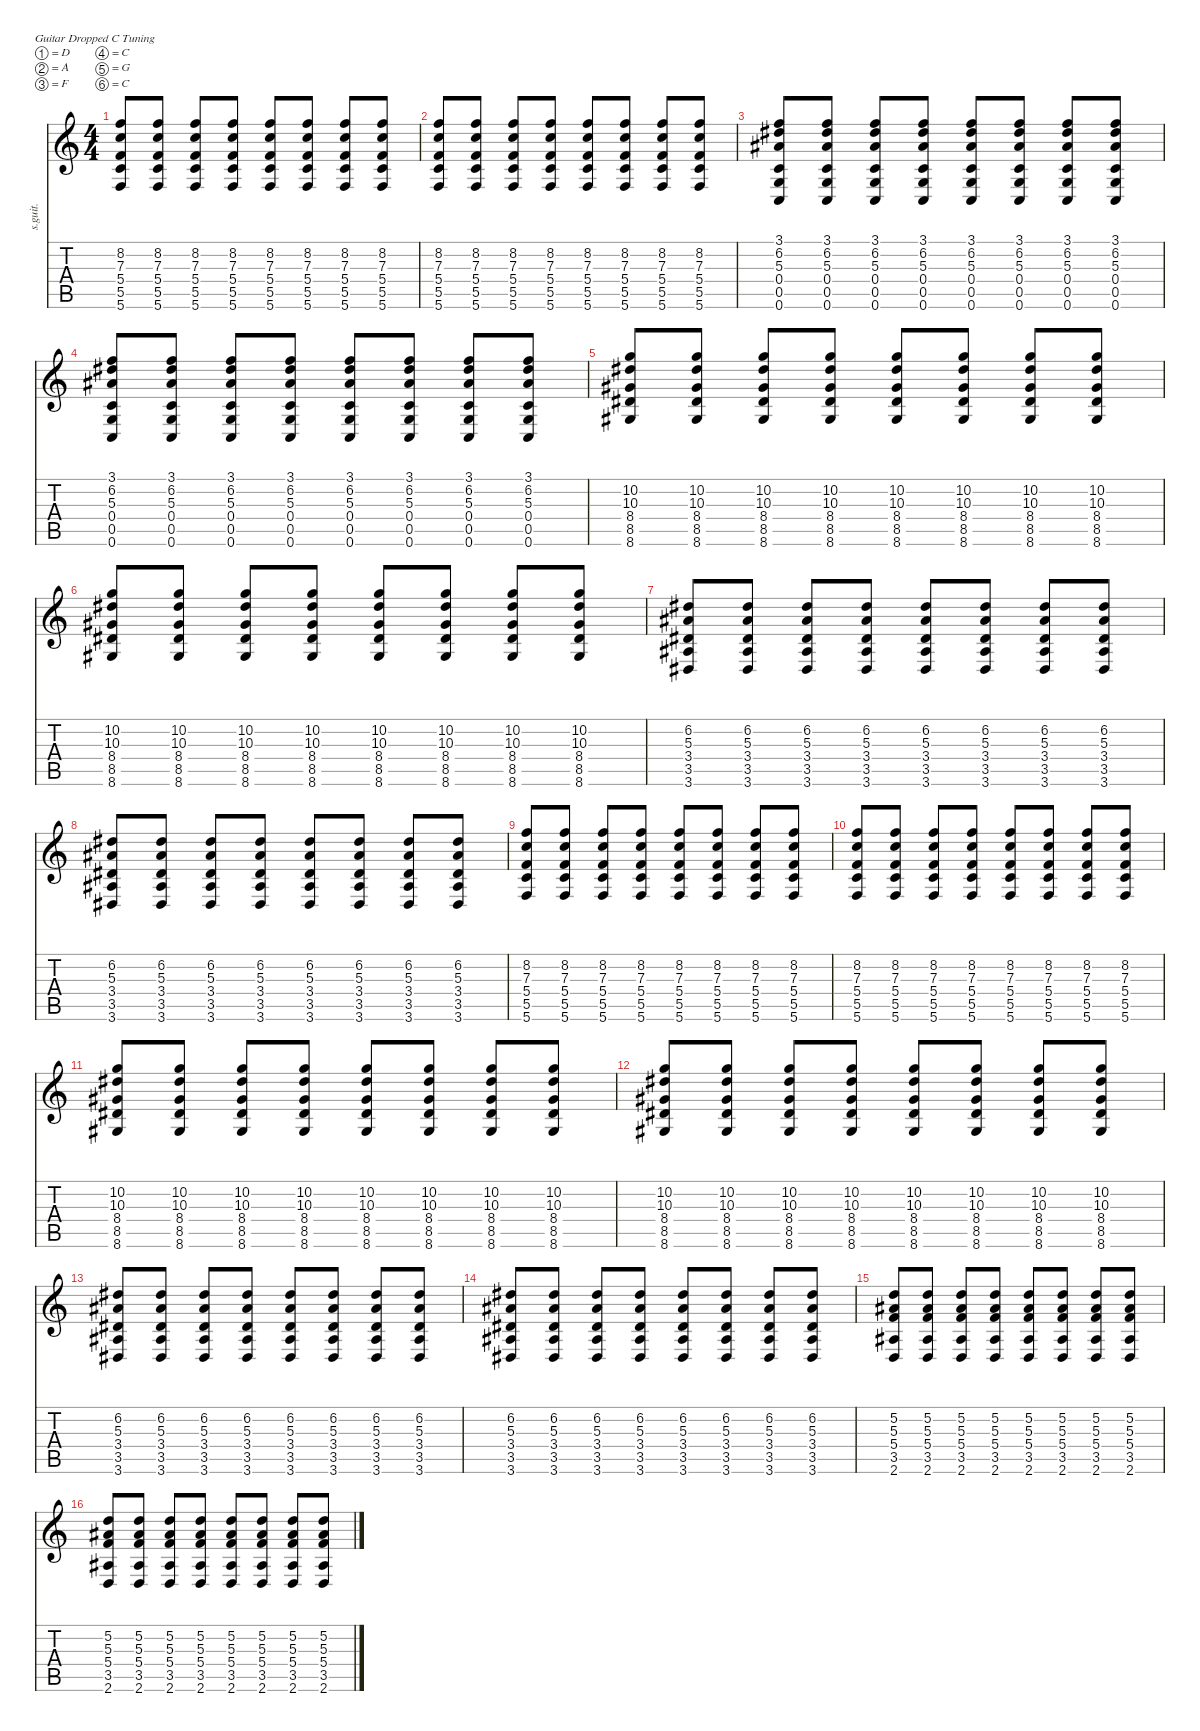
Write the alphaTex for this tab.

\defaultSystemsLayout 4
\hideDynamics
\bracketExtendMode nobrackets
\track ("Jake Bowen" "s.guit.") {instrument distortionguitar}
\staff {score tabs}
\tuning (D4 A3 F3 C3 G2 C2)
\ts (4 4)
\tempo (213 hide)
\clef g2
\ks c
(8.2 7.3 5.4 5.5 5.6).8{lyrics (0 "") lyrics (1 "") lyrics (2 "") lyrics (3 "") lyrics (4 "") dy mf} (8.2 7.3 5.4 5.5 5.6).8{lyrics (0 "") lyrics (1 "") lyrics (2 "") lyrics (3 "") lyrics (4 "")} (8.2 7.3 5.4 5.5 5.6).8{lyrics (0 "") lyrics (1 "") lyrics (2 "") lyrics (3 "") lyrics (4 "")} (8.2 7.3 5.4 5.5 5.6).8{lyrics (0 "") lyrics (1 "") lyrics (2 "") lyrics (3 "") lyrics (4 "")} (8.2 7.3 5.4 5.5 5.6).8{lyrics (0 "") lyrics (1 "") lyrics (2 "") lyrics (3 "") lyrics (4 "")} (8.2 7.3 5.4 5.5 5.6).8{lyrics (0 "") lyrics (1 "") lyrics (2 "") lyrics (3 "") lyrics (4 "")} (8.2 7.3 5.4 5.5 5.6).8{lyrics (0 "") lyrics (1 "") lyrics (2 "") lyrics (3 "") lyrics (4 "")} (8.2 7.3 5.4 5.5 5.6).8{lyrics (0 "") lyrics (1 "") lyrics (2 "") lyrics (3 "") lyrics (4 "")} |
(8.2 7.3 5.4 5.5 5.6).8{lyrics (0 "") lyrics (1 "") lyrics (2 "") lyrics (3 "") lyrics (4 "")} (8.2 7.3 5.4 5.5 5.6).8{lyrics (0 "") lyrics (1 "") lyrics (2 "") lyrics (3 "") lyrics (4 "")} (8.2 7.3 5.4 5.5 5.6).8{lyrics (0 "") lyrics (1 "") lyrics (2 "") lyrics (3 "") lyrics (4 "")} (8.2 7.3 5.4 5.5 5.6).8{lyrics (0 "") lyrics (1 "") lyrics (2 "") lyrics (3 "") lyrics (4 "")} (8.2 7.3 5.4 5.5 5.6).8{lyrics (0 "") lyrics (1 "") lyrics (2 "") lyrics (3 "") lyrics (4 "")} (8.2 7.3 5.4 5.5 5.6).8{lyrics (0 "") lyrics (1 "") lyrics (2 "") lyrics (3 "") lyrics (4 "")} (8.2 7.3 5.4 5.5 5.6).8{lyrics (0 "") lyrics (1 "") lyrics (2 "") lyrics (3 "") lyrics (4 "")} (8.2 7.3 5.4 5.5 5.6).8{lyrics (0 "") lyrics (1 "") lyrics (2 "") lyrics (3 "") lyrics (4 "")} |
(3.1 6.2{acc #} 5.3{acc #} 0.4 0.5 0.6).8{lyrics (0 "") lyrics (1 "") lyrics (2 "") lyrics (3 "") lyrics (4 "")} (3.1 6.2{acc #} 5.3{acc #} 0.4 0.5 0.6).8{lyrics (0 "") lyrics (1 "") lyrics (2 "") lyrics (3 "") lyrics (4 "")} (3.1 6.2{acc #} 5.3{acc #} 0.4 0.5 0.6).8{lyrics (0 "") lyrics (1 "") lyrics (2 "") lyrics (3 "") lyrics (4 "")} (3.1 6.2{acc #} 5.3{acc #} 0.4 0.5 0.6).8{lyrics (0 "") lyrics (1 "") lyrics (2 "") lyrics (3 "") lyrics (4 "")} (3.1 6.2{acc #} 5.3{acc #} 0.4 0.5 0.6).8{lyrics (0 "") lyrics (1 "") lyrics (2 "") lyrics (3 "") lyrics (4 "")} (3.1 6.2{acc #} 5.3{acc #} 0.4 0.5 0.6).8{lyrics (0 "") lyrics (1 "") lyrics (2 "") lyrics (3 "") lyrics (4 "")} (3.1 6.2{acc #} 5.3{acc #} 0.4 0.5 0.6).8{lyrics (0 "") lyrics (1 "") lyrics (2 "") lyrics (3 "") lyrics (4 "")} (3.1 6.2{acc #} 5.3{acc #} 0.4 0.5 0.6).8{lyrics (0 "") lyrics (1 "") lyrics (2 "") lyrics (3 "") lyrics (4 "")} |
(3.1 6.2{acc #} 5.3{acc #} 0.4 0.5 0.6).8{lyrics (0 "") lyrics (1 "") lyrics (2 "") lyrics (3 "") lyrics (4 "")} (3.1 6.2{acc #} 5.3{acc #} 0.4 0.5 0.6).8{lyrics (0 "") lyrics (1 "") lyrics (2 "") lyrics (3 "") lyrics (4 "")} (3.1 6.2{acc #} 5.3{acc #} 0.4 0.5 0.6).8{lyrics (0 "") lyrics (1 "") lyrics (2 "") lyrics (3 "") lyrics (4 "")} (3.1 6.2{acc #} 5.3{acc #} 0.4 0.5 0.6).8{lyrics (0 "") lyrics (1 "") lyrics (2 "") lyrics (3 "") lyrics (4 "")} (3.1 6.2{acc #} 5.3{acc #} 0.4 0.5 0.6).8{lyrics (0 "") lyrics (1 "") lyrics (2 "") lyrics (3 "") lyrics (4 "")} (3.1 6.2{acc #} 5.3{acc #} 0.4 0.5 0.6).8{lyrics (0 "") lyrics (1 "") lyrics (2 "") lyrics (3 "") lyrics (4 "")} (3.1 6.2{acc #} 5.3{acc #} 0.4 0.5 0.6).8{lyrics (0 "") lyrics (1 "") lyrics (2 "") lyrics (3 "") lyrics (4 "")} (3.1 6.2{acc #} 5.3{acc #} 0.4 0.5 0.6).8{lyrics (0 "") lyrics (1 "") lyrics (2 "") lyrics (3 "") lyrics (4 "")} |
(10.2 10.3{acc #} 8.4{acc #} 8.5{acc #} 8.6{acc #}).8{lyrics (0 "") lyrics (1 "") lyrics (2 "") lyrics (3 "") lyrics (4 "")} (10.2 10.3{acc #} 8.4{acc #} 8.5{acc #} 8.6{acc #}).8{lyrics (0 "") lyrics (1 "") lyrics (2 "") lyrics (3 "") lyrics (4 "")} (10.2 10.3{acc #} 8.4{acc #} 8.5{acc #} 8.6{acc #}).8{lyrics (0 "") lyrics (1 "") lyrics (2 "") lyrics (3 "") lyrics (4 "")} (10.2 10.3{acc #} 8.4{acc #} 8.5{acc #} 8.6{acc #}).8{lyrics (0 "") lyrics (1 "") lyrics (2 "") lyrics (3 "") lyrics (4 "")} (10.2 10.3{acc #} 8.4{acc #} 8.5{acc #} 8.6{acc #}).8{lyrics (0 "") lyrics (1 "") lyrics (2 "") lyrics (3 "") lyrics (4 "")} (10.2 10.3{acc #} 8.4{acc #} 8.5{acc #} 8.6{acc #}).8{lyrics (0 "") lyrics (1 "") lyrics (2 "") lyrics (3 "") lyrics (4 "")} (10.2 10.3{acc #} 8.4{acc #} 8.5{acc #} 8.6{acc #}).8{lyrics (0 "") lyrics (1 "") lyrics (2 "") lyrics (3 "") lyrics (4 "")} (10.2 10.3{acc #} 8.4{acc #} 8.5{acc #} 8.6{acc #}).8{lyrics (0 "") lyrics (1 "") lyrics (2 "") lyrics (3 "") lyrics (4 "")} |
(10.2 10.3{acc #} 8.4{acc #} 8.5{acc #} 8.6{acc #}).8{lyrics (0 "") lyrics (1 "") lyrics (2 "") lyrics (3 "") lyrics (4 "")} (10.2 10.3{acc #} 8.4{acc #} 8.5{acc #} 8.6{acc #}).8{lyrics (0 "") lyrics (1 "") lyrics (2 "") lyrics (3 "") lyrics (4 "")} (10.2 10.3{acc #} 8.4{acc #} 8.5{acc #} 8.6{acc #}).8{lyrics (0 "") lyrics (1 "") lyrics (2 "") lyrics (3 "") lyrics (4 "")} (10.2 10.3{acc #} 8.4{acc #} 8.5{acc #} 8.6{acc #}).8{lyrics (0 "") lyrics (1 "") lyrics (2 "") lyrics (3 "") lyrics (4 "")} (10.2 10.3{acc #} 8.4{acc #} 8.5{acc #} 8.6{acc #}).8{lyrics (0 "") lyrics (1 "") lyrics (2 "") lyrics (3 "") lyrics (4 "")} (10.2 10.3{acc #} 8.4{acc #} 8.5{acc #} 8.6{acc #}).8{lyrics (0 "") lyrics (1 "") lyrics (2 "") lyrics (3 "") lyrics (4 "")} (10.2 10.3{acc #} 8.4{acc #} 8.5{acc #} 8.6{acc #}).8{lyrics (0 "") lyrics (1 "") lyrics (2 "") lyrics (3 "") lyrics (4 "")} (10.2 10.3{acc #} 8.4{acc #} 8.5{acc #} 8.6{acc #}).8{lyrics (0 "") lyrics (1 "") lyrics (2 "") lyrics (3 "") lyrics (4 "")} |
(6.2{acc #} 5.3{acc #} 3.4{acc #} 3.5{acc #} 3.6{acc #}).8{lyrics (0 "") lyrics (1 "") lyrics (2 "") lyrics (3 "") lyrics (4 "")} (6.2{acc #} 5.3{acc #} 3.4{acc #} 3.5{acc #} 3.6{acc #}).8{lyrics (0 "") lyrics (1 "") lyrics (2 "") lyrics (3 "") lyrics (4 "")} (6.2{acc #} 5.3{acc #} 3.4{acc #} 3.5{acc #} 3.6{acc #}).8{lyrics (0 "") lyrics (1 "") lyrics (2 "") lyrics (3 "") lyrics (4 "")} (6.2{acc #} 5.3{acc #} 3.4{acc #} 3.5{acc #} 3.6{acc #}).8{lyrics (0 "") lyrics (1 "") lyrics (2 "") lyrics (3 "") lyrics (4 "")} (6.2{acc #} 5.3{acc #} 3.4{acc #} 3.5{acc #} 3.6{acc #}).8{lyrics (0 "") lyrics (1 "") lyrics (2 "") lyrics (3 "") lyrics (4 "")} (6.2{acc #} 5.3{acc #} 3.4{acc #} 3.5{acc #} 3.6{acc #}).8{lyrics (0 "") lyrics (1 "") lyrics (2 "") lyrics (3 "") lyrics (4 "")} (6.2{acc #} 5.3{acc #} 3.4{acc #} 3.5{acc #} 3.6{acc #}).8{lyrics (0 "") lyrics (1 "") lyrics (2 "") lyrics (3 "") lyrics (4 "")} (6.2{acc #} 5.3{acc #} 3.4{acc #} 3.5{acc #} 3.6{acc #}).8{lyrics (0 "") lyrics (1 "") lyrics (2 "") lyrics (3 "") lyrics (4 "")} |
(6.2{acc #} 5.3{acc #} 3.4{acc #} 3.5{acc #} 3.6{acc #}).8{lyrics (0 "") lyrics (1 "") lyrics (2 "") lyrics (3 "") lyrics (4 "")} (6.2{acc #} 5.3{acc #} 3.4{acc #} 3.5{acc #} 3.6{acc #}).8{lyrics (0 "") lyrics (1 "") lyrics (2 "") lyrics (3 "") lyrics (4 "")} (6.2{acc #} 5.3{acc #} 3.4{acc #} 3.5{acc #} 3.6{acc #}).8{lyrics (0 "") lyrics (1 "") lyrics (2 "") lyrics (3 "") lyrics (4 "")} (6.2{acc #} 5.3{acc #} 3.4{acc #} 3.5{acc #} 3.6{acc #}).8{lyrics (0 "") lyrics (1 "") lyrics (2 "") lyrics (3 "") lyrics (4 "")} (6.2{acc #} 5.3{acc #} 3.4{acc #} 3.5{acc #} 3.6{acc #}).8{lyrics (0 "") lyrics (1 "") lyrics (2 "") lyrics (3 "") lyrics (4 "")} (6.2{acc #} 5.3{acc #} 3.4{acc #} 3.5{acc #} 3.6{acc #}).8{lyrics (0 "") lyrics (1 "") lyrics (2 "") lyrics (3 "") lyrics (4 "")} (6.2{acc #} 5.3{acc #} 3.4{acc #} 3.5{acc #} 3.6{acc #}).8{lyrics (0 "") lyrics (1 "") lyrics (2 "") lyrics (3 "") lyrics (4 "")} (6.2{acc #} 5.3{acc #} 3.4{acc #} 3.5{acc #} 3.6{acc #}).8{lyrics (0 "") lyrics (1 "") lyrics (2 "") lyrics (3 "") lyrics (4 "")} |
(8.2 7.3 5.4 5.5 5.6).8{lyrics (0 "") lyrics (1 "") lyrics (2 "") lyrics (3 "") lyrics (4 "")} (8.2 7.3 5.4 5.5 5.6).8{lyrics (0 "") lyrics (1 "") lyrics (2 "") lyrics (3 "") lyrics (4 "")} (8.2 7.3 5.4 5.5 5.6).8{lyrics (0 "") lyrics (1 "") lyrics (2 "") lyrics (3 "") lyrics (4 "")} (8.2 7.3 5.4 5.5 5.6).8{lyrics (0 "") lyrics (1 "") lyrics (2 "") lyrics (3 "") lyrics (4 "")} (8.2 7.3 5.4 5.5 5.6).8{lyrics (0 "") lyrics (1 "") lyrics (2 "") lyrics (3 "") lyrics (4 "")} (8.2 7.3 5.4 5.5 5.6).8{lyrics (0 "") lyrics (1 "") lyrics (2 "") lyrics (3 "") lyrics (4 "")} (8.2 7.3 5.4 5.5 5.6).8{lyrics (0 "") lyrics (1 "") lyrics (2 "") lyrics (3 "") lyrics (4 "")} (8.2 7.3 5.4 5.5 5.6).8{lyrics (0 "") lyrics (1 "") lyrics (2 "") lyrics (3 "") lyrics (4 "")} |
(8.2 7.3 5.4 5.5 5.6).8{lyrics (0 "") lyrics (1 "") lyrics (2 "") lyrics (3 "") lyrics (4 "")} (8.2 7.3 5.4 5.5 5.6).8{lyrics (0 "") lyrics (1 "") lyrics (2 "") lyrics (3 "") lyrics (4 "")} (8.2 7.3 5.4 5.5 5.6).8{lyrics (0 "") lyrics (1 "") lyrics (2 "") lyrics (3 "") lyrics (4 "")} (8.2 7.3 5.4 5.5 5.6).8{lyrics (0 "") lyrics (1 "") lyrics (2 "") lyrics (3 "") lyrics (4 "")} (8.2 7.3 5.4 5.5 5.6).8{lyrics (0 "") lyrics (1 "") lyrics (2 "") lyrics (3 "") lyrics (4 "")} (8.2 7.3 5.4 5.5 5.6).8{lyrics (0 "") lyrics (1 "") lyrics (2 "") lyrics (3 "") lyrics (4 "")} (8.2 7.3 5.4 5.5 5.6).8{lyrics (0 "") lyrics (1 "") lyrics (2 "") lyrics (3 "") lyrics (4 "")} (8.2 7.3 5.4 5.5 5.6).8{lyrics (0 "") lyrics (1 "") lyrics (2 "") lyrics (3 "") lyrics (4 "")} |
(10.2 10.3{acc #} 8.4{acc #} 8.5{acc #} 8.6{acc #}).8{lyrics (0 "") lyrics (1 "") lyrics (2 "") lyrics (3 "") lyrics (4 "")} (10.2 10.3{acc #} 8.4{acc #} 8.5{acc #} 8.6{acc #}).8{lyrics (0 "") lyrics (1 "") lyrics (2 "") lyrics (3 "") lyrics (4 "")} (10.2 10.3{acc #} 8.4{acc #} 8.5{acc #} 8.6{acc #}).8{lyrics (0 "") lyrics (1 "") lyrics (2 "") lyrics (3 "") lyrics (4 "")} (10.2 10.3{acc #} 8.4{acc #} 8.5{acc #} 8.6{acc #}).8{lyrics (0 "") lyrics (1 "") lyrics (2 "") lyrics (3 "") lyrics (4 "")} (10.2 10.3{acc #} 8.4{acc #} 8.5{acc #} 8.6{acc #}).8{lyrics (0 "") lyrics (1 "") lyrics (2 "") lyrics (3 "") lyrics (4 "")} (10.2 10.3{acc #} 8.4{acc #} 8.5{acc #} 8.6{acc #}).8{lyrics (0 "") lyrics (1 "") lyrics (2 "") lyrics (3 "") lyrics (4 "")} (10.2 10.3{acc #} 8.4{acc #} 8.5{acc #} 8.6{acc #}).8{lyrics (0 "") lyrics (1 "") lyrics (2 "") lyrics (3 "") lyrics (4 "")} (10.2 10.3{acc #} 8.4{acc #} 8.5{acc #} 8.6{acc #}).8{lyrics (0 "") lyrics (1 "") lyrics (2 "") lyrics (3 "") lyrics (4 "")} |
(10.2 10.3{acc #} 8.4{acc #} 8.5{acc #} 8.6{acc #}).8{lyrics (0 "") lyrics (1 "") lyrics (2 "") lyrics (3 "") lyrics (4 "")} (10.2 10.3{acc #} 8.4{acc #} 8.5{acc #} 8.6{acc #}).8{lyrics (0 "") lyrics (1 "") lyrics (2 "") lyrics (3 "") lyrics (4 "")} (10.2 10.3{acc #} 8.4{acc #} 8.5{acc #} 8.6{acc #}).8{lyrics (0 "") lyrics (1 "") lyrics (2 "") lyrics (3 "") lyrics (4 "")} (10.2 10.3{acc #} 8.4{acc #} 8.5{acc #} 8.6{acc #}).8{lyrics (0 "") lyrics (1 "") lyrics (2 "") lyrics (3 "") lyrics (4 "")} (10.2 10.3{acc #} 8.4{acc #} 8.5{acc #} 8.6{acc #}).8{lyrics (0 "") lyrics (1 "") lyrics (2 "") lyrics (3 "") lyrics (4 "")} (10.2 10.3{acc #} 8.4{acc #} 8.5{acc #} 8.6{acc #}).8{lyrics (0 "") lyrics (1 "") lyrics (2 "") lyrics (3 "") lyrics (4 "")} (10.2 10.3{acc #} 8.4{acc #} 8.5{acc #} 8.6{acc #}).8{lyrics (0 "") lyrics (1 "") lyrics (2 "") lyrics (3 "") lyrics (4 "")} (10.2 10.3{acc #} 8.4{acc #} 8.5{acc #} 8.6{acc #}).8{lyrics (0 "") lyrics (1 "") lyrics (2 "") lyrics (3 "") lyrics (4 "")} |
(6.2{acc #} 5.3{acc #} 3.4{acc #} 3.5{acc #} 3.6{acc #}).8{lyrics (0 "") lyrics (1 "") lyrics (2 "") lyrics (3 "") lyrics (4 "")} (6.2{acc #} 5.3{acc #} 3.4{acc #} 3.5{acc #} 3.6{acc #}).8{lyrics (0 "") lyrics (1 "") lyrics (2 "") lyrics (3 "") lyrics (4 "")} (6.2{acc #} 5.3{acc #} 3.4{acc #} 3.5{acc #} 3.6{acc #}).8{lyrics (0 "") lyrics (1 "") lyrics (2 "") lyrics (3 "") lyrics (4 "")} (6.2{acc #} 5.3{acc #} 3.4{acc #} 3.5{acc #} 3.6{acc #}).8{lyrics (0 "") lyrics (1 "") lyrics (2 "") lyrics (3 "") lyrics (4 "")} (6.2{acc #} 5.3{acc #} 3.4{acc #} 3.5{acc #} 3.6{acc #}).8{lyrics (0 "") lyrics (1 "") lyrics (2 "") lyrics (3 "") lyrics (4 "")} (6.2{acc #} 5.3{acc #} 3.4{acc #} 3.5{acc #} 3.6{acc #}).8{lyrics (0 "") lyrics (1 "") lyrics (2 "") lyrics (3 "") lyrics (4 "")} (6.2{acc #} 5.3{acc #} 3.4{acc #} 3.5{acc #} 3.6{acc #}).8{lyrics (0 "") lyrics (1 "") lyrics (2 "") lyrics (3 "") lyrics (4 "")} (6.2{acc #} 5.3{acc #} 3.4{acc #} 3.5{acc #} 3.6{acc #}).8{lyrics (0 "") lyrics (1 "") lyrics (2 "") lyrics (3 "") lyrics (4 "")} |
(6.2{acc #} 5.3{acc #} 3.4{acc #} 3.5{acc #} 3.6{acc #}).8{lyrics (0 "") lyrics (1 "") lyrics (2 "") lyrics (3 "") lyrics (4 "")} (6.2{acc #} 5.3{acc #} 3.4{acc #} 3.5{acc #} 3.6{acc #}).8{lyrics (0 "") lyrics (1 "") lyrics (2 "") lyrics (3 "") lyrics (4 "")} (6.2{acc #} 5.3{acc #} 3.4{acc #} 3.5{acc #} 3.6{acc #}).8{lyrics (0 "") lyrics (1 "") lyrics (2 "") lyrics (3 "") lyrics (4 "")} (6.2{acc #} 5.3{acc #} 3.4{acc #} 3.5{acc #} 3.6{acc #}).8{lyrics (0 "") lyrics (1 "") lyrics (2 "") lyrics (3 "") lyrics (4 "")} (6.2{acc #} 5.3{acc #} 3.4{acc #} 3.5{acc #} 3.6{acc #}).8{lyrics (0 "") lyrics (1 "") lyrics (2 "") lyrics (3 "") lyrics (4 "")} (6.2{acc #} 5.3{acc #} 3.4{acc #} 3.5{acc #} 3.6{acc #}).8{lyrics (0 "") lyrics (1 "") lyrics (2 "") lyrics (3 "") lyrics (4 "")} (6.2{acc #} 5.3{acc #} 3.4{acc #} 3.5{acc #} 3.6{acc #}).8{lyrics (0 "") lyrics (1 "") lyrics (2 "") lyrics (3 "") lyrics (4 "")} (6.2{acc #} 5.3{acc #} 3.4{acc #} 3.5{acc #} 3.6{acc #}).8{lyrics (0 "") lyrics (1 "") lyrics (2 "") lyrics (3 "") lyrics (4 "")} |
(5.2 5.3{acc #} 5.4 3.5{acc #} 2.6).8{lyrics (0 "") lyrics (1 "") lyrics (2 "") lyrics (3 "") lyrics (4 "")} (5.2 5.3{acc #} 5.4 3.5{acc #} 2.6).8{lyrics (0 "") lyrics (1 "") lyrics (2 "") lyrics (3 "") lyrics (4 "")} (5.2 5.3{acc #} 5.4 3.5{acc #} 2.6).8{lyrics (0 "") lyrics (1 "") lyrics (2 "") lyrics (3 "") lyrics (4 "")} (5.2 5.3{acc #} 5.4 3.5{acc #} 2.6).8{lyrics (0 "") lyrics (1 "") lyrics (2 "") lyrics (3 "") lyrics (4 "")} (5.2 5.3{acc #} 5.4 3.5{acc #} 2.6).8{lyrics (0 "") lyrics (1 "") lyrics (2 "") lyrics (3 "") lyrics (4 "")} (5.2 5.3{acc #} 5.4 3.5{acc #} 2.6).8{lyrics (0 "") lyrics (1 "") lyrics (2 "") lyrics (3 "") lyrics (4 "")} (5.2 5.3{acc #} 5.4 3.5{acc #} 2.6).8{lyrics (0 "") lyrics (1 "") lyrics (2 "") lyrics (3 "") lyrics (4 "")} (5.2 5.3{acc #} 5.4 3.5{acc #} 2.6).8{lyrics (0 "") lyrics (1 "") lyrics (2 "") lyrics (3 "") lyrics (4 "")} |
(5.2 5.3{acc #} 5.4 3.5{acc #} 2.6).8{lyrics (0 "") lyrics (1 "") lyrics (2 "") lyrics (3 "") lyrics (4 "")} (5.2 5.3{acc #} 5.4 3.5{acc #} 2.6).8{lyrics (0 "") lyrics (1 "") lyrics (2 "") lyrics (3 "") lyrics (4 "")} (5.2 5.3{acc #} 5.4 3.5{acc #} 2.6).8{lyrics (0 "") lyrics (1 "") lyrics (2 "") lyrics (3 "") lyrics (4 "")} (5.2 5.3{acc #} 5.4 3.5{acc #} 2.6).8{lyrics (0 "") lyrics (1 "") lyrics (2 "") lyrics (3 "") lyrics (4 "")} (5.2 5.3{acc #} 5.4 3.5{acc #} 2.6).8{lyrics (0 "") lyrics (1 "") lyrics (2 "") lyrics (3 "") lyrics (4 "")} (5.2 5.3{acc #} 5.4 3.5{acc #} 2.6).8{lyrics (0 "") lyrics (1 "") lyrics (2 "") lyrics (3 "") lyrics (4 "")} (5.2 5.3{acc #} 5.4 3.5{acc #} 2.6).8{lyrics (0 "") lyrics (1 "") lyrics (2 "") lyrics (3 "") lyrics (4 "")} (5.2 5.3{acc #} 5.4 3.5{acc #} 2.6).8{lyrics (0 "") lyrics (1 "") lyrics (2 "") lyrics (3 "") lyrics (4 "")}
